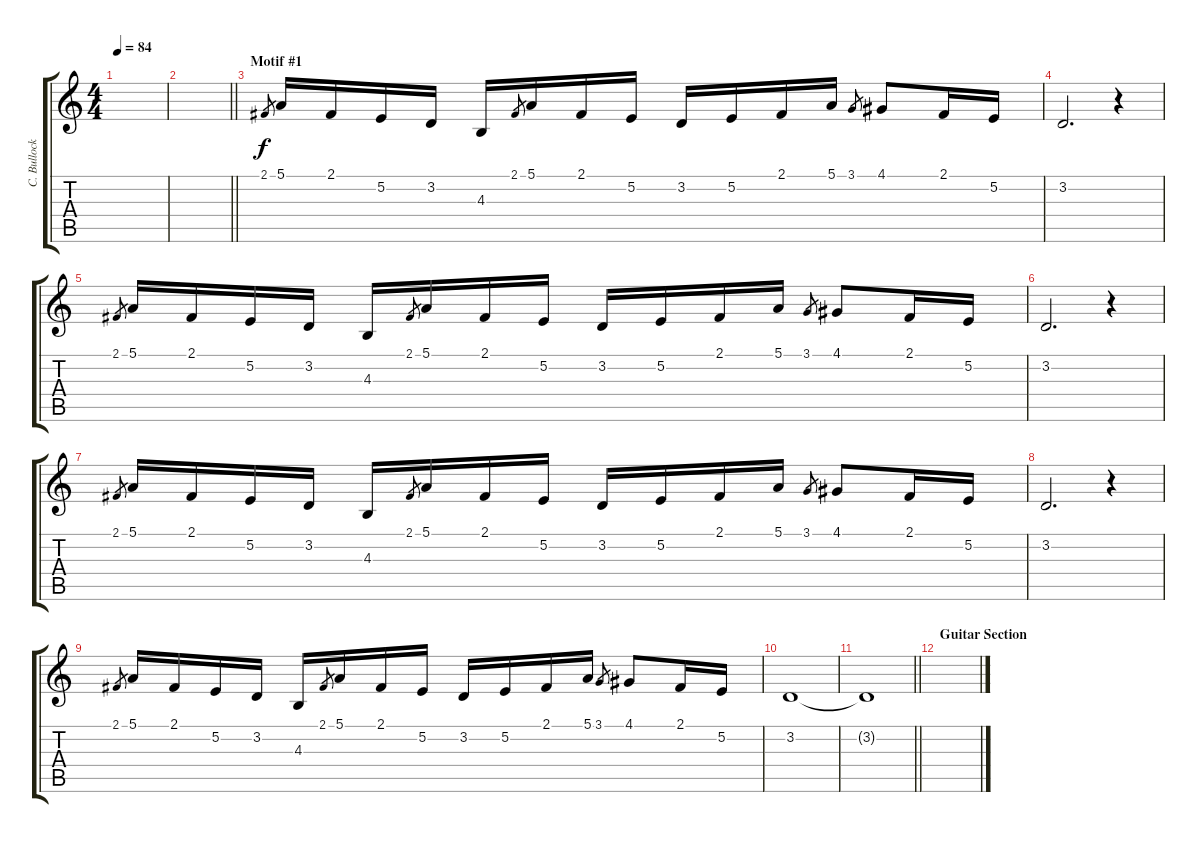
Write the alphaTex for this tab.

\track ("C. Bullock - Sax #1" "C. Bullock") {instrument tenorsax}
\staff {score tabs}
\tuning (E4 B3 G3 D3 A2 E2) {hide}
\ts (4 4)
\tempo 84
\clef g2
\ks c
|
\barLineRight lightlight
|
\section ("" "Motif #1")
2.1.8{gr} 5.1.16 2.1.16 5.2.16 3.2.16 4.3.16 2.1.8{gr} 5.1.16 2.1.16 5.2.16 3.2.16 5.2.16 2.1.16 5.1.16 3.1.8{gr} 4.1.8 2.1.16 5.2.16 |
3.2.2{d} r.4 |
2.1.8{gr} 5.1.16 2.1.16 5.2.16 3.2.16 4.3.16 2.1.8{gr} 5.1.16 2.1.16 5.2.16 3.2.16 5.2.16 2.1.16 5.1.16 3.1.8{gr} 4.1.8 2.1.16 5.2.16 |
3.2.2{d} r.4 |
2.1.8{gr} 5.1.16 2.1.16 5.2.16 3.2.16 4.3.16 2.1.8{gr} 5.1.16 2.1.16 5.2.16 3.2.16 5.2.16 2.1.16 5.1.16 3.1.8{gr} 4.1.8 2.1.16 5.2.16 |
3.2.2{d} r.4 |
2.1.8{gr} 5.1.16 2.1.16 5.2.16 3.2.16 4.3.16 2.1.8{gr} 5.1.16 2.1.16 5.2.16 3.2.16 5.2.16 2.1.16 5.1.16 3.1.8{gr} 4.1.8 2.1.16 5.2.16 |
3.2.1{volume 5} |
\barLineRight lightlight
3.2{t}.1{volume 12} |
\section ("" "Guitar Section")
